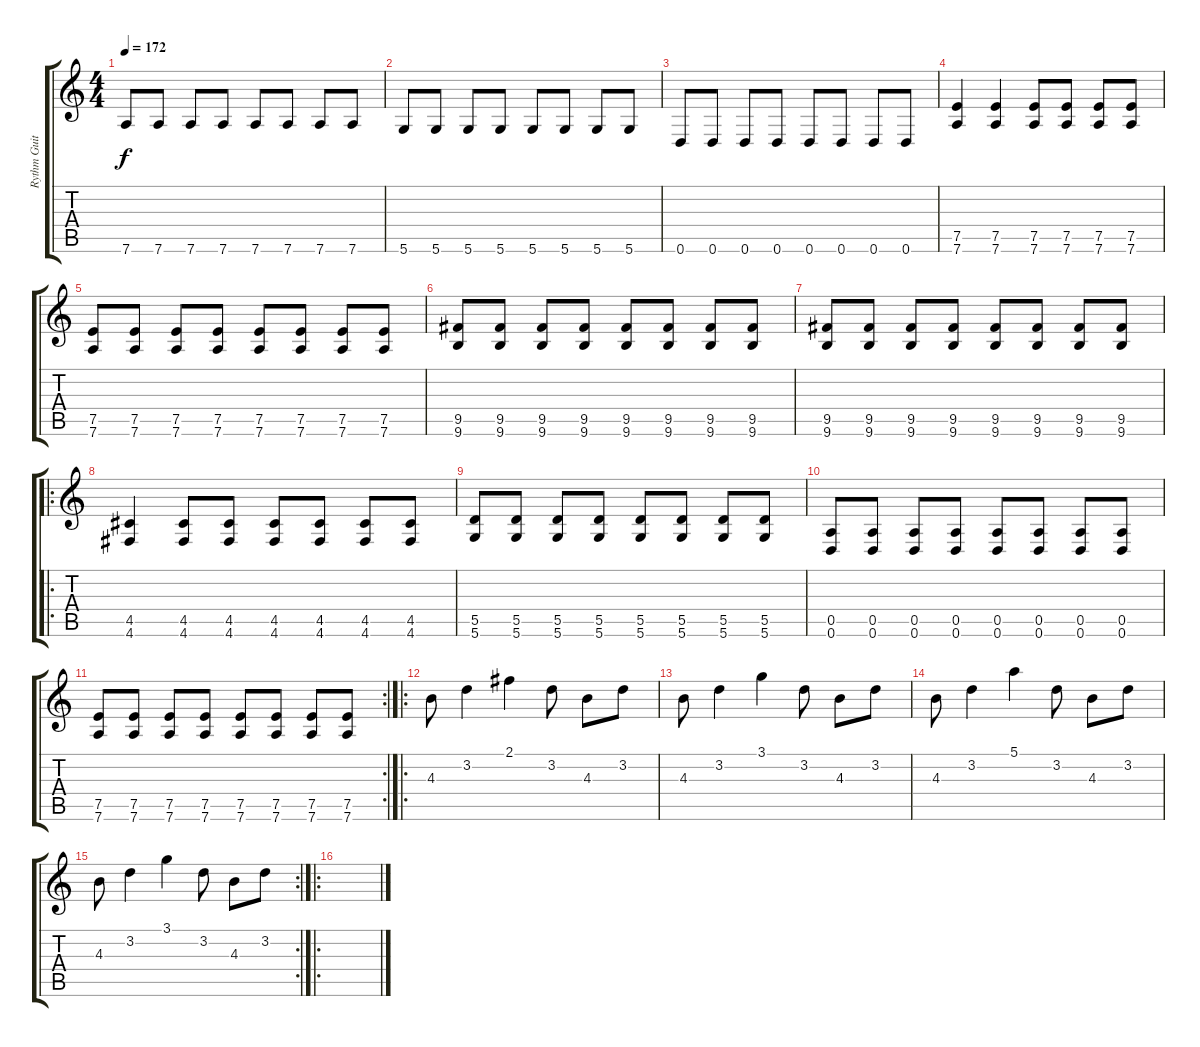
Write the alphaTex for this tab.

\track ("Rythm Guitar" "Rythm Guit") {instrument overdrivenguitar}
\staff {score tabs}
\tuning (E4 B3 G3 D3 A2 D2) {hide}
\ts (4 4)
\tempo 172
\clef g2
\ks c
7.6.8{dy f} 7.6.8 7.6.8 7.6.8 7.6.8 7.6.8 7.6.8 7.6.8 |
5.6.8 5.6.8 5.6.8 5.6.8 5.6.8 5.6.8 5.6.8 5.6.8 |
0.6.8 0.6.8 0.6.8 0.6.8 0.6.8 0.6.8 0.6.8 0.6.8 |
(7.5 7.6).4 (7.5 7.6).4 (7.5 7.6).8 (7.5 7.6).8 (7.5 7.6).8 (7.5 7.6).8 |
(7.5 7.6).8 (7.5 7.6).8 (7.5 7.6).8 (7.5 7.6).8 (7.5 7.6).8 (7.5 7.6).8 (7.5 7.6).8 (7.5 7.6).8 |
(9.5 9.6).8 (9.5 9.6).8 (9.5 9.6).8 (9.5 9.6).8 (9.5 9.6).8 (9.5 9.6).8 (9.5 9.6).8 (9.5 9.6).8 |
(9.5 9.6).8 (9.5 9.6).8 (9.5 9.6).8 (9.5 9.6).8 (9.5 9.6).8 (9.5 9.6).8 (9.5 9.6).8 (9.5 9.6).8 |
\ro
(4.5 4.6).4 (4.5 4.6).8 (4.5 4.6).8 (4.5 4.6).8 (4.5 4.6).8 (4.5 4.6).8 (4.5 4.6).8 |
(5.5 5.6).8 (5.5 5.6).8 (5.5 5.6).8 (5.5 5.6).8 (5.5 5.6).8 (5.5 5.6).8 (5.5 5.6).8 (5.5 5.6).8 |
(0.5 0.6).8 (0.5 0.6).8 (0.5 0.6).8 (0.5 0.6).8 (0.5 0.6).8 (0.5 0.6).8 (0.5 0.6).8 (0.5 0.6).8 |
\rc 2
(7.5 7.6).8 (7.5 7.6).8 (7.5 7.6).8 (7.5 7.6).8 (7.5 7.6).8 (7.5 7.6).8 (7.5 7.6).8 (7.5 7.6).8 |
\ro
4.3.8 3.2.4 2.1.4 3.2.8 4.3.8 3.2.8 |
4.3.8 3.2.4 3.1.4 3.2.8 4.3.8 3.2.8 |
4.3.8 3.2.4 5.1.4 3.2.8 4.3.8 3.2.8 |
\rc 2
4.3.8 3.2.4 3.1.4 3.2.8 4.3.8 3.2.8 |
\ro
